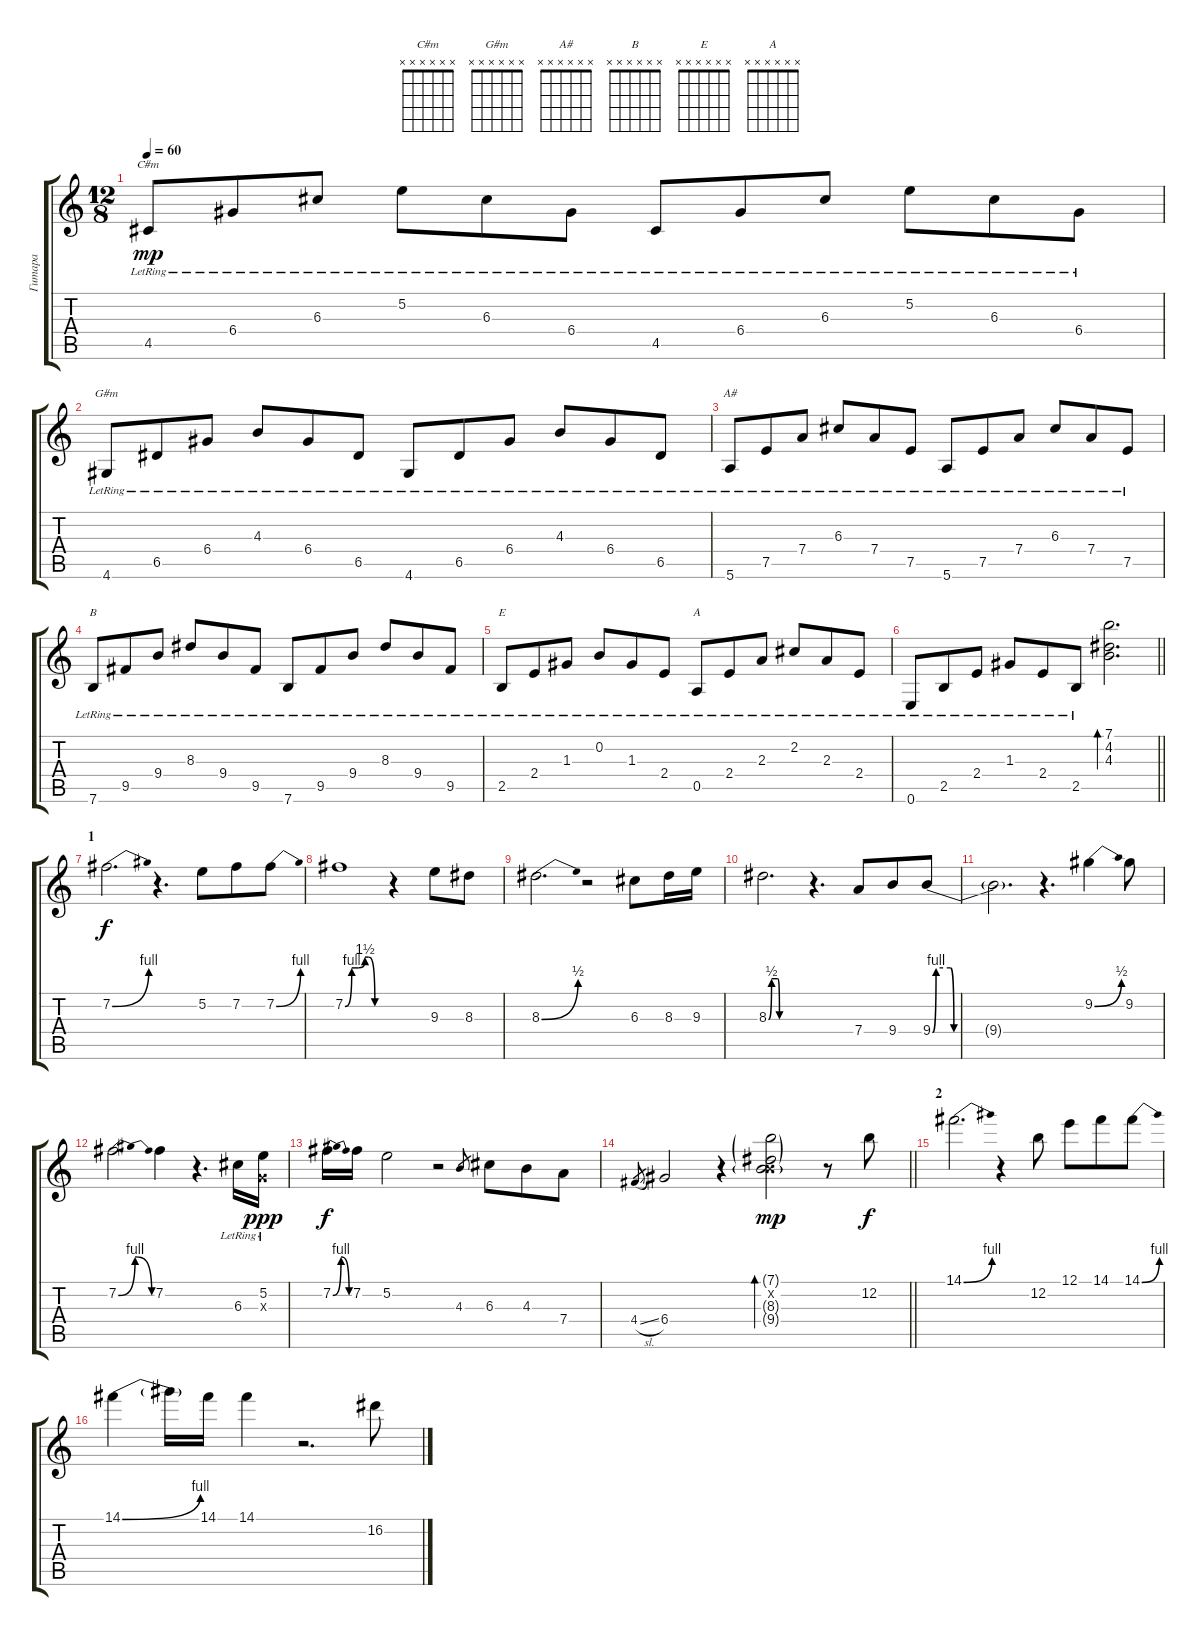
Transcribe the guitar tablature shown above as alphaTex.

\track ("Гитара" "Гитара") {instrument overdrivenguitar}
\staff {score tabs}
\tuning (E4 B3 G3 D3 A2 E2) {hide}
\chord ("C#m" x x x x x x)
\chord ("G#m" x x x x x x)
\chord ("A#" x x x x x x)
\chord ("B" x x x x x x)
\chord ("E" x x x x x x)
\chord ("A" x x x x x x)
\ts (12 8)
\tempo 60
\clef g2
\ks c
4.5{lr}.8{ch "C#m" dy mp} 6.4{lr}.8 6.3{lr}.8 5.2{lr}.8 6.3{lr}.8 6.4{lr}.8 4.5{lr}.8 6.4{lr}.8 6.3{lr}.8 5.2{lr}.8 6.3{lr}.8 6.4{lr}.8 |
4.6{lr}.8{ch "G#m"} 6.5{lr}.8 6.4{lr}.8 4.3{lr}.8 6.4{lr}.8 6.5{lr}.8 4.6{lr}.8 6.5{lr}.8 6.4{lr}.8 4.3{lr}.8 6.4{lr}.8 6.5{lr}.8 |
5.6{lr}.8{ch "A#"} 7.5{lr}.8 7.4{lr}.8 6.3{lr}.8 7.4{lr}.8 7.5{lr}.8 5.6{lr}.8 7.5{lr}.8 7.4{lr}.8 6.3{lr}.8 7.4{lr}.8 7.5{lr}.8 |
7.6{lr}.8{ch "B"} 9.5{lr}.8 9.4{lr}.8 8.3{lr}.8 9.4{lr}.8 9.5{lr}.8 7.6{lr}.8 9.5{lr}.8 9.4{lr}.8 8.3{lr}.8 9.4{lr}.8 9.5{lr}.8 |
2.5{lr}.8{ch "E"} 2.4{lr}.8 1.3{lr}.8 0.2{lr}.8 1.3{lr}.8 2.4{lr}.8 0.5{lr}.8{ch "A"} 2.4{lr}.8 2.3{lr}.8 2.2{lr}.8 2.3{lr}.8 2.4{lr}.8 |
\barLineRight lightlight
0.6{lr}.8 2.5{lr}.8 2.4{lr}.8 1.3{lr}.8 2.4{lr}.8 2.5{lr}.8 (7.1 4.2 4.3).2{d bd 240} |
\section ("" "1")
7.2{be (bend 0 0 60 4)}.2{d dy f volume 14 instrument overdrivenguitar} r.4{d} 5.2.8 7.2.8 7.2{be (bend 0 0 60 4)}.8 |
7.2{be (custom 0 0 10 4 20 4 30 6 35 6 45 0 60 0)}.1 r.4 9.3.8 8.3.8 |
8.3{be (bend 0 0 60 2)}.2{d} r.2 6.3.8 8.3.16 9.3.16 |
8.3{be (custom 0 0 5 2 15 2 18 0 60 0)}.2{d} r.4{d} 7.4.8 9.4.8 9.4{be (custom 0 0 2 4 10 4 12 0 60 0)}.8 |
9.4{t}.2{d} r.4{d} 9.2{be (bend 0 0 60 2)}.4 9.2.8 |
7.2{be (bendrelease 0 0 15 4 55 4 60 0)}.2{d} 7.2.4 r.4{d} 6.3{lr}.16 (5.2{lr} 0.3{x}).16{dy ppp} |
7.2{be (bendrelease 0 0 30 4 45 4 60 0)}.16{dy f} 7.2.16 5.2.2 r.2 4.3.8{gr} 6.3.8 4.3.8 7.4.8 |
\barLineRight lightlight
4.4{sl}.8{gr} 6.4.2 r.4 (7.1{g} 0.2{x} 8.3{g} 9.4{g}).2{bd 240 dy mp} r.8 12.2.8{dy f} |
\section ("" "2")
14.1{be (bend 0 0 60 4)}.2{d} r.4 12.2.8 12.1.8 14.1.8 14.1{be (bend 0 0 60 4)}.8 |
14.1{be (bend 0 0 60 4)}.4 14.1{t}.16 14.1.16 14.1.4 r.2{d} 16.2.8
